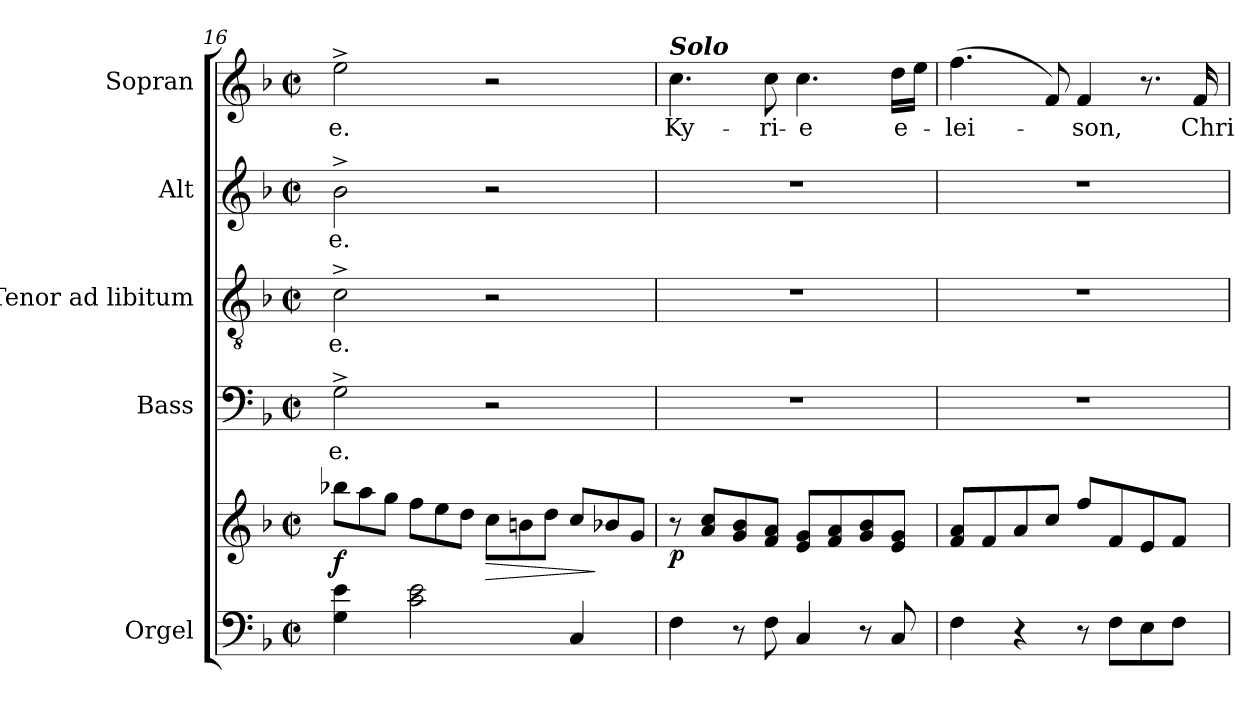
**kern	**kern	**dynam	**kern	**text	**kern	**text	**kern	**text	**kern	**text
*part5	*part5	*part5	*part4	*part4	*part3	*part3	*part2	*part2	*part1	*part1
*staff6	*staff5	*staff5/6	*staff4	*staff4	*staff3	*staff3	*staff2	*staff2	*staff1	*staff1
*I"Orgel	*	*	*I"Bass	*	*I"Tenor ad libitum	*	*I"Alt	*	*I"Sopran	*
*I'Org.	*	*	*I'B.	*	*I'T.	*	*I'A.	*	*I'S.	*
*clefF4	*clefG2	*	*clefF4	*	*clefGv2	*	*clefG2	*	*clefG2	*
*k[b-]	*k[b-]	*	*k[b-]	*	*k[b-]	*	*k[b-]	*	*k[b-]	*
*F:	*F:	*	*F:	*	*F:	*	*F:	*	*F:	*
*M2/2	*M2/2	*	*M2/2	*	*M2/2	*	*M2/2	*	*M2/2	*
*met(c|)	*met(c|)	*	*met(c|)	*	*met(c|)	*	*met(c|)	*	*met(c|)	*
*	*Xtuplet	*	*	*	*	*	*	*	*	*
=16	=16	=16	=16	=16	=16	=16	=16	=16	=16	=16
!	!	!LO:DY:b	!	!LO:LY:b	!	!LO:LY:b	!	!LO:LY:b	!	!LO:LY:b
4G\ 4e\	12bb-X\L	f	2G^>\	-e.	2c^>\	-e.	2b-^>\	-e.	2ee^>\	-e.
.	12aa\	.	.	.	.	.	.	.	.	.
.	12gg\J	.	.	.	.	.	.	.	.	.
2c\ 2e\	12ff\L	.	.	.	.	.	.	.	.	.
.	12ee\	.	.	.	.	.	.	.	.	.
.	12dd\J	.	.	.	.	.	.	.	.	.
!	!	!LO:HP:b	!	!	!	!	!	!	!	!
.	12cc\L	>	2r	.	2r	.	2r	.	2r	.
.	12bn\	.	.	.	.	.	.	.	.	.
.	12dd\J	.	.	.	.	.	.	.	.	.
4C/	12cc/L	.	.	.	.	.	.	.	.	.
.	12b-X/	]	.	.	.	.	.	.	.	.
.	12g/J	.	.	.	.	.	.	.	.	.
=17	=17	=17	=17	=17	=17	=17	=17	=17	=17	=17
!	!	!	!	!	!	!	!	!	!LO:TX:a:Bi:t=Solo	!
!	!	!LO:DY:b	!	!	!	!	!	!	!	!LO:LY:b
4F\	8r	p	1r	.	1r	.	1r	.	4.cc\	Ky-
.	8a/ 8cc/L	.	.	.	.	.	.	.	.	.
8r	8g/ 8b-/	.	.	.	.	.	.	.	.	.
!	!	!	!	!	!	!	!	!	!	!LO:LY:b
8F\	8f/ 8a/J	.	.	.	.	.	.	.	8cc\	-ri-
!	!	!	!	!	!	!	!	!	!	!LO:LY:b
4C/	8e/ 8g/L	.	.	.	.	.	.	.	4.cc\	-e
.	8f/ 8a/	.	.	.	.	.	.	.	.	.
8r	8g/ 8b-/	.	.	.	.	.	.	.	.	.
!	!	!	!	!	!	!	!	!	!	!LO:LY:b
8C/	8e/ 8g/J	.	.	.	.	.	.	.	16dd\LL	e-
.	.	.	.	.	.	.	.	.	16ee\JJ	.
=18	=18	=18	=18	=18	=18	=18	=18	=18	=18	=18
!	!	!	!	!	!	!	!	!	!	!LO:LY:b
4F\	8f/ 8a/L	.	1r	.	1r	.	1r	.	(>4.ff\	-lei-
.	8f/	.	.	.	.	.	.	.	.	.
4r	8a/	.	.	.	.	.	.	.	.	.
.	8cc/J	.	.	.	.	.	.	.	8f/)	.
!	!	!	!	!	!	!	!	!	!	!LO:LY:b
8r	8ff/L	.	.	.	.	.	.	.	4f/	-son,
8F\L	8f/	.	.	.	.	.	.	.	.	.
8E\	8e/	.	.	.	.	.	.	.	8.r	.
8F\J	8f/J	.	.	.	.	.	.	.	.	.
!	!	!	!	!	!	!	!	!	!	!LO:LY:b
.	.	.	.	.	.	.	.	.	16f/	Chri-
=	=	=	=	=	=	=	=	=	=	=
*-	*-	*-	*-	*-	*-	*-	*-	*-	*-	*-
